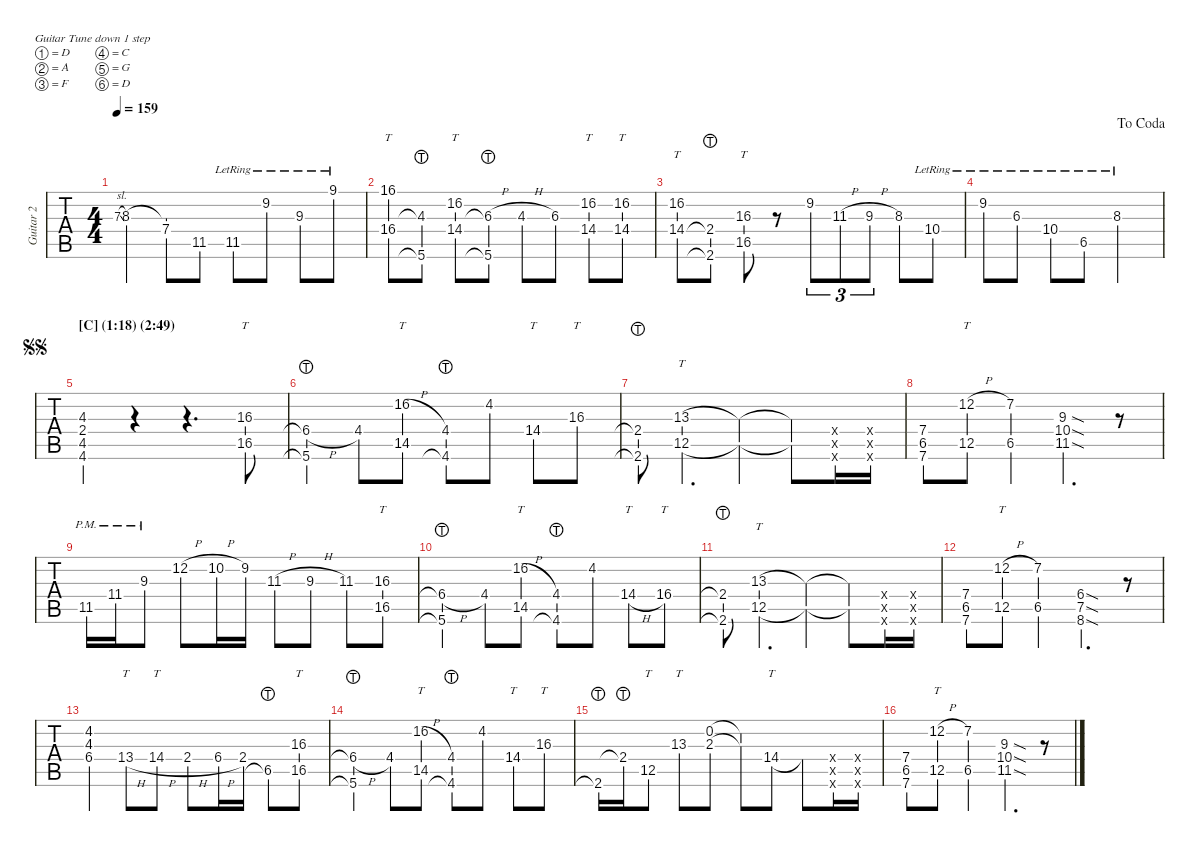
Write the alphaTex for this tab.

\defaultSystemsLayout 4
\hideDynamics
\bracketExtendMode nobrackets
\multiTrackTrackNamePolicy allsystems
\firstSystemTrackNameMode fullname
\otherSystemsTrackNameMode fullname
\track ("Guitar 2" "Guitar 2") {instrument distortionguitar}
\staff {tabs}
\tuning (D4 A3 F3 C3 G2 D2)
\ts (4 4)
\tempo 159
\clef g2
\ks c
7.3{sl}.8{gr dy mf} 8.3{acc #}.4 (7.4 8.3{t acc #}).8 11.5{acc #}.8 11.5{lr acc #}.8 9.2{lr acc #}.8 9.3{lr}.8 9.1{lr acc #}.8 |
(16.1{acc #} 16.4{acc #}).8{tt} (5.6{lht} 4.3{lht}).8 (16.2{acc #} 14.4).8{tt} (6.3{h lht acc #} 5.6{lht}).8 4.3{h}.8 6.3{acc #}.8 (14.4{st} 16.2{st acc #}).8{tt} (14.4{st} 16.2{st acc #}).8{tt} |
(14.4 16.2{acc #}).8{tt} (2.6{lht acc #} 2.4{lht}).8 (16.5{acc #} 16.3).8{tt} r.8 9.2{acc #}.8{tu (3 2)} 11.3{h acc #}.8{tu (3 2)} 9.3{h}.8{tu (3 2)} 8.3{acc #}.8 10.4{lr acc #}.8 |
\jump dacoda
9.2{lr acc #}.8 6.3{lr acc #}.8 10.4{lr acc #}.8 6.5{lr acc #}.8 8.3{lr acc #}.2 |
\section ("C" "(1:18) (2:49)")
\jump segnosegno
(4.3 4.6{acc #} 4.5{acc #} 2.4).4 r.4 r.4{d} (16.3 16.5{acc #}).8{tt} |
(5.6{lht} 6.4{h lht acc #}).4 4.4{acc #}.8 (16.2{h acc #} 14.5).8{tt} (4.6{lht acc #} 4.4{lht acc #}).8 4.2{acc #}.8 14.4.8{tt} 16.3.8{tt} |
(2.6{lht acc #} 2.4{lht}).8 (12.5 13.3{acc #}).4{tt d} (13.3{t acc #} 12.5{t}).4 (13.3{t acc #} 12.5{t}).8 (7.6{x} 7.4{x} 6.5{x acc #}).16 (7.6{x} 7.4{x} 6.5{x acc #}).16 |
(6.5{acc #} 7.6 7.4).8 (12.2{h} 12.5{h}).8{tt} (7.2{st acc #} 6.5{st acc #}).4 (9.3{sod} 10.4{sod acc #} 11.5{sod acc #}).4{d} r.8 |
11.5{pm acc #}.16 11.4{pm acc #}.16 9.3{pm}.8 12.2{h}.8 10.2{h}.16 9.2{acc #}.16 11.3{h acc #}.8 9.3{h}.8 11.3{acc #}.8 (16.5{acc #} 16.3).8{tt} |
(5.6{lht} 6.4{h lht acc #}).4 4.4{acc #}.8 (16.2{h acc #} 14.5).8{tt} (4.6{lht acc #} 4.4{lht acc #}).8 4.2{acc #}.8 14.4{h}.8{tt} 16.4{acc #}.8{tt} |
(2.6{lht acc #} 2.4{lht}).8 (12.5 13.3{acc #}).4{tt d} (13.3{t acc #} 12.5{t}).4 (13.3{t acc #} 12.5{t}).8 (7.6{x} 7.4{x} 6.5{x acc #}).16 (7.6{x} 7.4{x} 6.5{x acc #}).16 |
(6.5{acc #} 7.6 7.4).8 (12.2{h} 12.5{h}).8{tt} (6.5{st acc #} 7.2{st acc #}).4 (8.6{sod acc #} 6.4{sod acc #} 7.5{sod}).4{d} r.8 |
(4.3 4.2{acc #} 6.4{acc #}).4 13.4{h acc #}.8{tt} 14.4{h}.8{tt} 2.4{h}.8 6.4{h acc #}.16 2.4.16 6.5{lht acc #}.8 (16.3 16.5{acc #}).8{tt} |
(5.6{lht} 6.4{h lht acc #}).4 4.4{acc #}.8 (16.2{h acc #} 14.5).8{tt} (4.6{lht acc #} 4.4{lht acc #}).8 4.2{acc #}.8 14.4.8{tt} 16.3.8{tt} |
2.6{lht acc #}.16 2.4{lht}.16 12.5.8{tt} 13.3{acc #}.8{tt} (0.2 2.3).8 (0.2{t} 2.3{t}).8 14.4.8{tt} 14.4{t}.8 (7.6{x} 7.4{x} 6.5{x acc #}).16 (7.6{x} 7.4{x} 6.5{x acc #}).16 |
(6.5{acc #} 7.6 7.4).8 (12.2{h} 12.5{h}).8{tt} (7.2{st acc #} 6.5{st acc #}).4 (9.3{sod} 10.4{sod acc #} 11.5{sod acc #}).4{d} r.8
